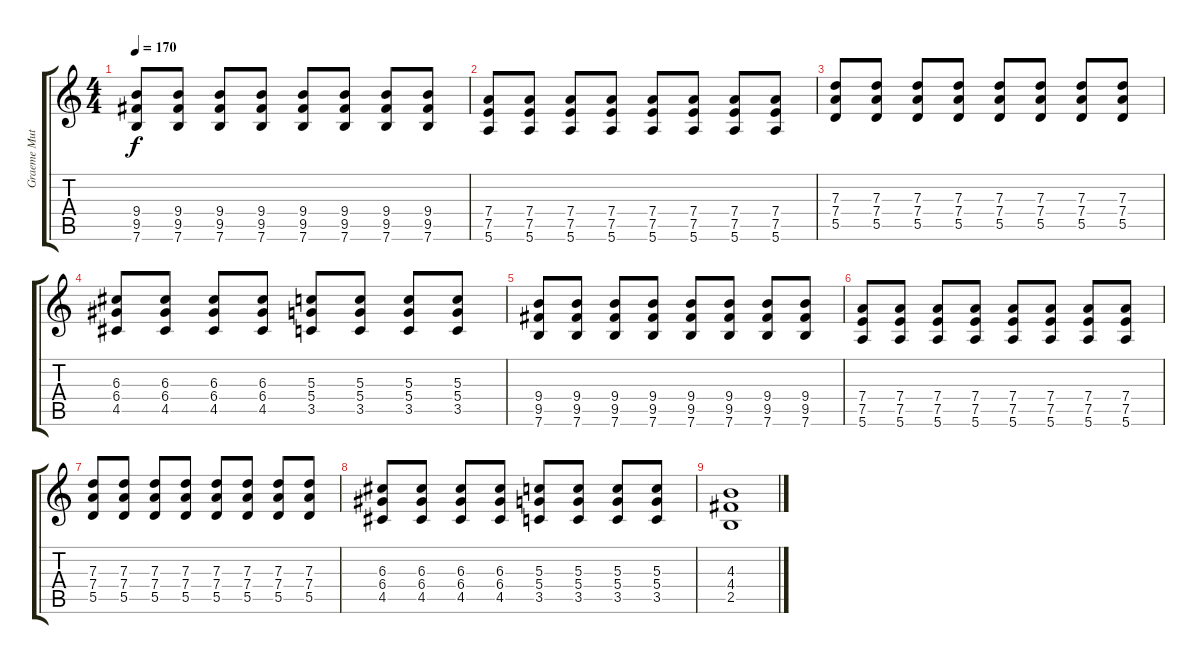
\track ("Graeme Muted" "Graeme Mut") {instrument electricguitarmuted}
\staff {score tabs}
\tuning (E4 B3 G3 D3 A2 E2) {hide}
\ts (4 4)
\tempo 170
\clef g2
\ks c
(9.4 9.5 7.6).8{dy f instrument electricguitarmuted} (9.4 9.5 7.6).8 (9.4 9.5 7.6).8 (9.4 9.5 7.6).8 (9.4 9.5 7.6).8 (9.4 9.5 7.6).8 (9.4 9.5 7.6).8 (9.4 9.5 7.6).8 |
(7.4 7.5 5.6).8 (7.4 7.5 5.6).8 (7.4 7.5 5.6).8 (7.4 7.5 5.6).8 (7.4 7.5 5.6).8 (7.4 7.5 5.6).8 (7.4 7.5 5.6).8 (7.4 7.5 5.6).8 |
(7.3 7.4 5.5).8 (7.3 7.4 5.5).8 (7.3 7.4 5.5).8 (7.3 7.4 5.5).8 (7.3 7.4 5.5).8 (7.3 7.4 5.5).8 (7.3 7.4 5.5).8 (7.3 7.4 5.5).8 |
(6.3 6.4 4.5).8 (6.3 6.4 4.5).8 (6.3 6.4 4.5).8 (6.3 6.4 4.5).8 (5.3 5.4 3.5).8 (5.3 5.4 3.5).8 (5.3 5.4 3.5).8 (5.3 5.4 3.5).8 |
(9.4 9.5 7.6).8 (9.4 9.5 7.6).8 (9.4 9.5 7.6).8 (9.4 9.5 7.6).8 (9.4 9.5 7.6).8 (9.4 9.5 7.6).8 (9.4 9.5 7.6).8 (9.4 9.5 7.6).8 |
(7.4 7.5 5.6).8 (7.4 7.5 5.6).8 (7.4 7.5 5.6).8 (7.4 7.5 5.6).8 (7.4 7.5 5.6).8 (7.4 7.5 5.6).8 (7.4 7.5 5.6).8 (7.4 7.5 5.6).8 |
(7.3 7.4 5.5).8 (7.3 7.4 5.5).8 (7.3 7.4 5.5).8 (7.3 7.4 5.5).8 (7.3 7.4 5.5).8 (7.3 7.4 5.5).8 (7.3 7.4 5.5).8 (7.3 7.4 5.5).8 |
(6.3 6.4 4.5).8 (6.3 6.4 4.5).8 (6.3 6.4 4.5).8 (6.3 6.4 4.5).8 (5.3 5.4 3.5).8 (5.3 5.4 3.5).8 (5.3 5.4 3.5).8 (5.3 5.4 3.5).8 |
(4.3 4.4 2.5).1
